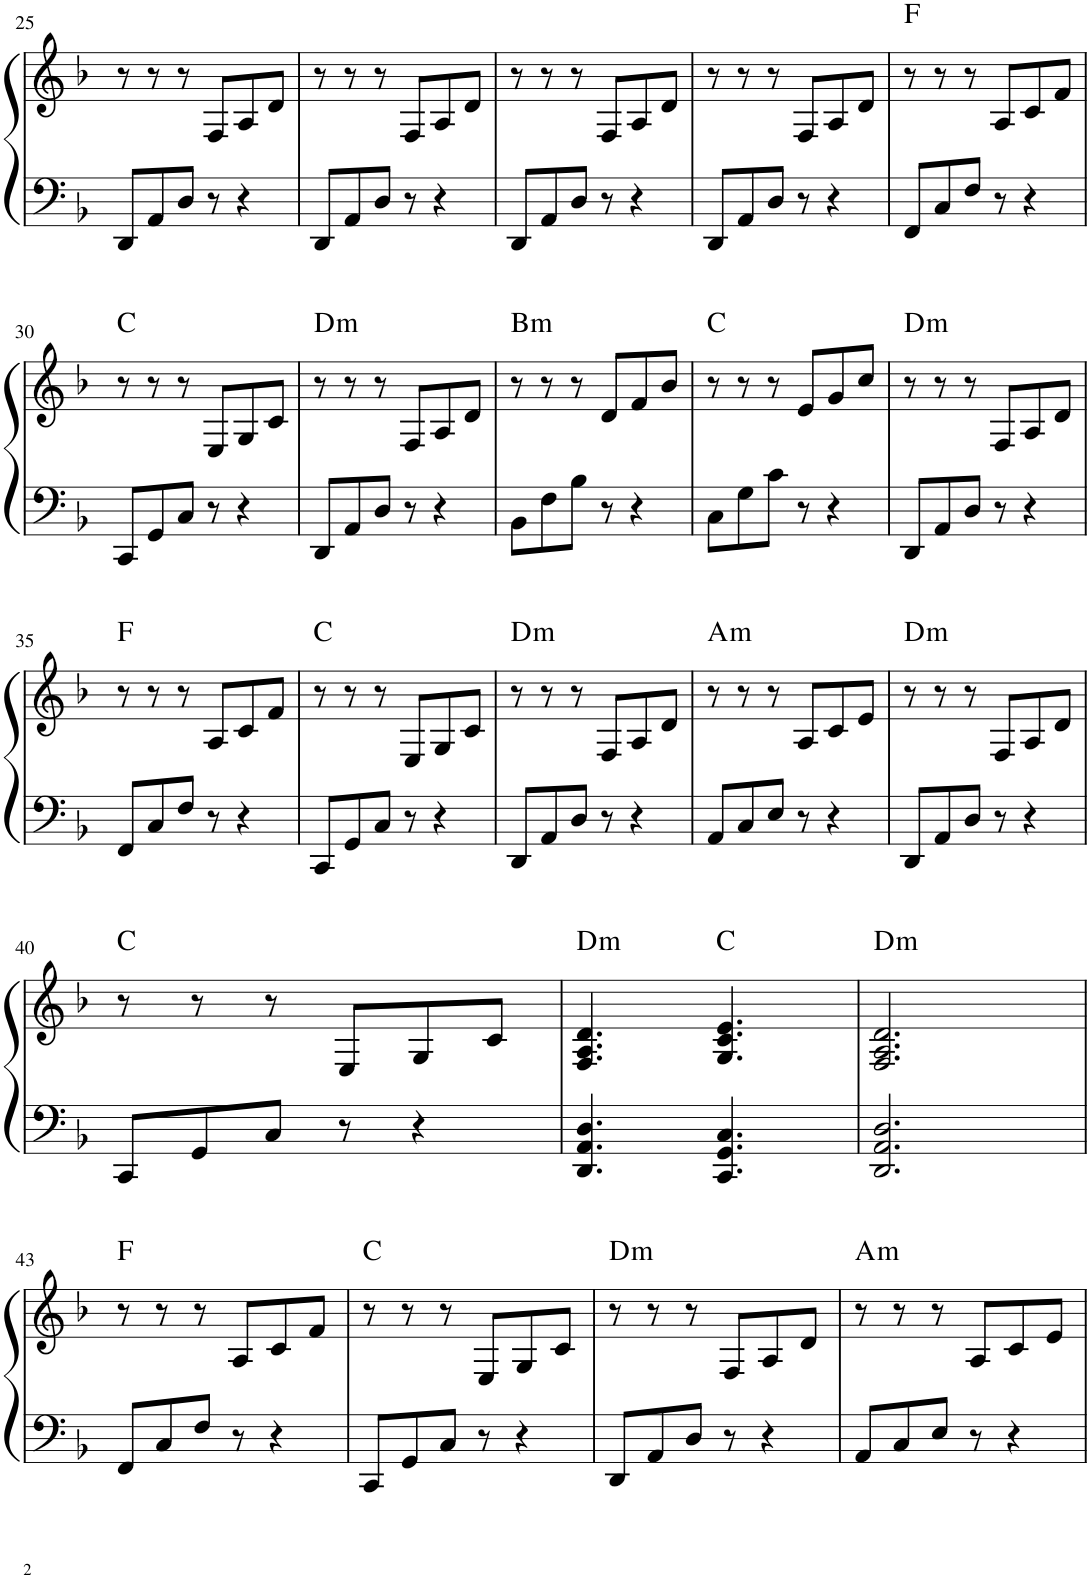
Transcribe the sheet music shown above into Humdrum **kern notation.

**kern	**kern	**harte
*part1	*part1	*part1
*staff2	*staff1	*
*I"Harp	*	*
*I'Hp	*	*
!!LO:PB:g=z
*clefF4	*clefG2	*
*k[b-]	*k[b-]	*
*M6/8	*M6/8	*
=25	=25	=25
8DD/L	8r	.
8AA/	8r	.
8D/J	8r	.
8r	8F/L	.
4r	8A/	.
.	8d/J	.
=26	=26	=26
8DD/L	8r	.
8AA/	8r	.
8D/J	8r	.
8r	8F/L	.
4r	8A/	.
.	8d/J	.
=27	=27	=27
8DD/L	8r	.
8AA/	8r	.
8D/J	8r	.
8r	8F/L	.
4r	8A/	.
.	8d/J	.
=28	=28	=28
8DD/L	8r	.
8AA/	8r	.
8D/J	8r	.
8r	8F/L	.
4r	8A/	.
.	8d/J	.
=29	=29	=29
8FF/L	8r	F:maj
8C/	8r	.
8F/J	8r	.
8r	8A/L	.
4r	8c/	.
.	8f/J	.
!!LO:LB:g=z
=30	=30	=30
8CC/L	8r	C:maj
8GG/	8r	.
8C/J	8r	.
8r	8E/L	.
4r	8G/	.
.	8c/J	.
=31	=31	=31
!	!	!LO:H:kt=m
8DD/L	8r	D:min
8AA/	8r	.
8D/J	8r	.
8r	8F/L	.
4r	8A/	.
.	8d/J	.
=32	=32	=32
!	!	!LO:H:kt=m
8BB-\L	8r	B:min
8F\	8r	.
8B-\J	8r	.
8r	8d/L	.
4r	8f/	.
.	8b-/J	.
=33	=33	=33
8C\L	8r	C:maj
8G\	8r	.
8c\J	8r	.
8r	8e/L	.
4r	8g/	.
.	8cc/J	.
=34	=34	=34
!	!	!LO:H:kt=m
8DD/L	8r	D:min
8AA/	8r	.
8D/J	8r	.
8r	8F/L	.
4r	8A/	.
.	8d/J	.
!!LO:LB:g=z
=35	=35	=35
8FF/L	8r	F:maj
8C/	8r	.
8F/J	8r	.
8r	8A/L	.
4r	8c/	.
.	8f/J	.
=36	=36	=36
8CC/L	8r	C:maj
8GG/	8r	.
8C/J	8r	.
8r	8E/L	.
4r	8G/	.
.	8c/J	.
=37	=37	=37
!	!	!LO:H:kt=m
8DD/L	8r	D:min
8AA/	8r	.
8D/J	8r	.
8r	8F/L	.
4r	8A/	.
.	8d/J	.
=38	=38	=38
!	!	!LO:H:kt=m
8AA/L	8r	A:min
8C/	8r	.
8E/J	8r	.
8r	8A/L	.
4r	8c/	.
.	8e/J	.
=39	=39	=39
!	!	!LO:H:kt=m
8DD/L	8r	D:min
8AA/	8r	.
8D/J	8r	.
8r	8F/L	.
4r	8A/	.
.	8d/J	.
!!LO:LB:g=z
=40	=40	=40
8CC/L	8r	C:maj
8GG/	8r	.
8C/J	8r	.
8r	8E/L	.
4r	8G/	.
.	8c/J	.
=41	=41	=41
!	!	!LO:H:kt=m
4.DD/ 4.AA/ 4.D/	4.F/ 4.A/ 4.d/	D:min
4.CC/ 4.GG/ 4.C/	4.G/ 4.c/ 4.e/	C:maj
=42	=42	=42
!	!	!LO:H:kt=m
2.DD/ 2.AA/ 2.D/	2.F/ 2.A/ 2.d/	D:min
!!LO:LB:g=z
=43	=43	=43
8FF/L	8r	F:maj
8C/	8r	.
8F/J	8r	.
8r	8A/L	.
4r	8c/	.
.	8f/J	.
=44	=44	=44
8CC/L	8r	C:maj
8GG/	8r	.
8C/J	8r	.
8r	8E/L	.
4r	8G/	.
.	8c/J	.
=45	=45	=45
!	!	!LO:H:kt=m
8DD/L	8r	D:min
8AA/	8r	.
8D/J	8r	.
8r	8F/L	.
4r	8A/	.
.	8d/J	.
=46	=46	=46
!	!	!LO:H:kt=m
8AA/L	8r	A:min
8C/	8r	.
8E/J	8r	.
8r	8A/L	.
4r	8c/	.
.	8e/J	.
=	=	=
*-	*-	*-
